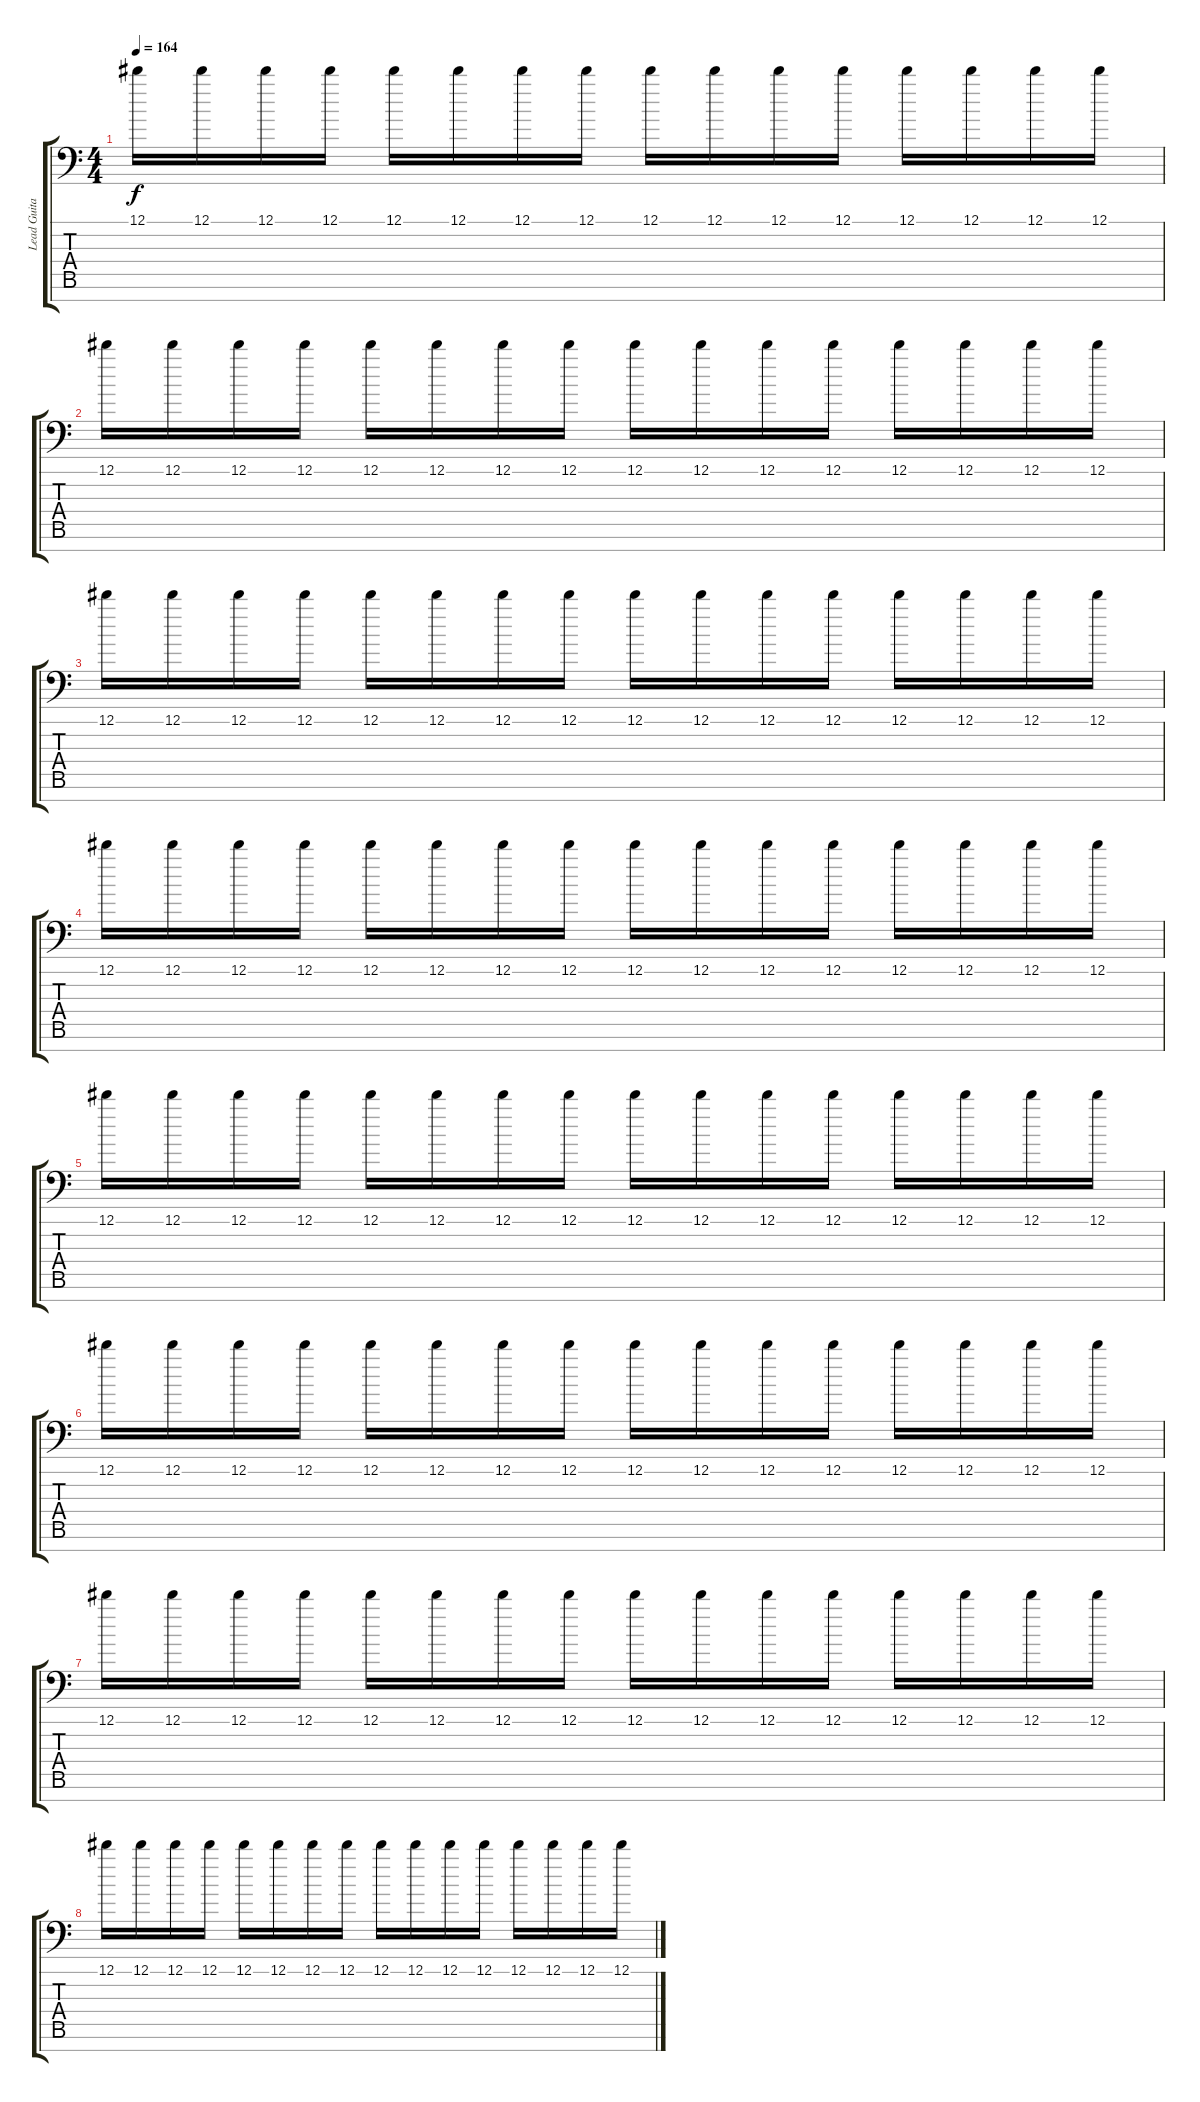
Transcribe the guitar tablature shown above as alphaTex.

\track ("Lead Guitar #2" "Lead Guita") {instrument distortionguitar}
\staff {score tabs}
\tuning (Eb4 Bb3 Gb3 Db3 Ab2 Eb2 Ab1) {hide}
\ts (4 4)
\tempo 164
\clef f4
\ks c
12.1.16{dy f} 12.1.16 12.1.16 12.1.16 12.1.16 12.1.16 12.1.16 12.1.16 12.1.16 12.1.16 12.1.16 12.1.16 12.1.16 12.1.16 12.1.16 12.1.16 |
12.1.16 12.1.16 12.1.16 12.1.16 12.1.16 12.1.16 12.1.16 12.1.16 12.1.16 12.1.16 12.1.16 12.1.16 12.1.16 12.1.16 12.1.16 12.1.16 |
12.1.16 12.1.16 12.1.16 12.1.16 12.1.16 12.1.16 12.1.16 12.1.16 12.1.16 12.1.16 12.1.16 12.1.16 12.1.16 12.1.16 12.1.16 12.1.16 |
12.1.16 12.1.16 12.1.16 12.1.16 12.1.16 12.1.16 12.1.16 12.1.16 12.1.16 12.1.16 12.1.16 12.1.16 12.1.16 12.1.16 12.1.16 12.1.16 |
12.1.16 12.1.16 12.1.16 12.1.16 12.1.16 12.1.16 12.1.16 12.1.16 12.1.16 12.1.16 12.1.16 12.1.16 12.1.16 12.1.16 12.1.16 12.1.16 |
12.1.16 12.1.16 12.1.16 12.1.16 12.1.16 12.1.16 12.1.16 12.1.16 12.1.16 12.1.16 12.1.16 12.1.16 12.1.16 12.1.16 12.1.16 12.1.16 |
12.1.16 12.1.16 12.1.16 12.1.16 12.1.16 12.1.16 12.1.16 12.1.16 12.1.16 12.1.16 12.1.16 12.1.16 12.1.16 12.1.16 12.1.16 12.1.16 |
12.1.16 12.1.16 12.1.16 12.1.16 12.1.16 12.1.16 12.1.16 12.1.16 12.1.16 12.1.16 12.1.16 12.1.16 12.1.16 12.1.16 12.1.16 12.1.16
